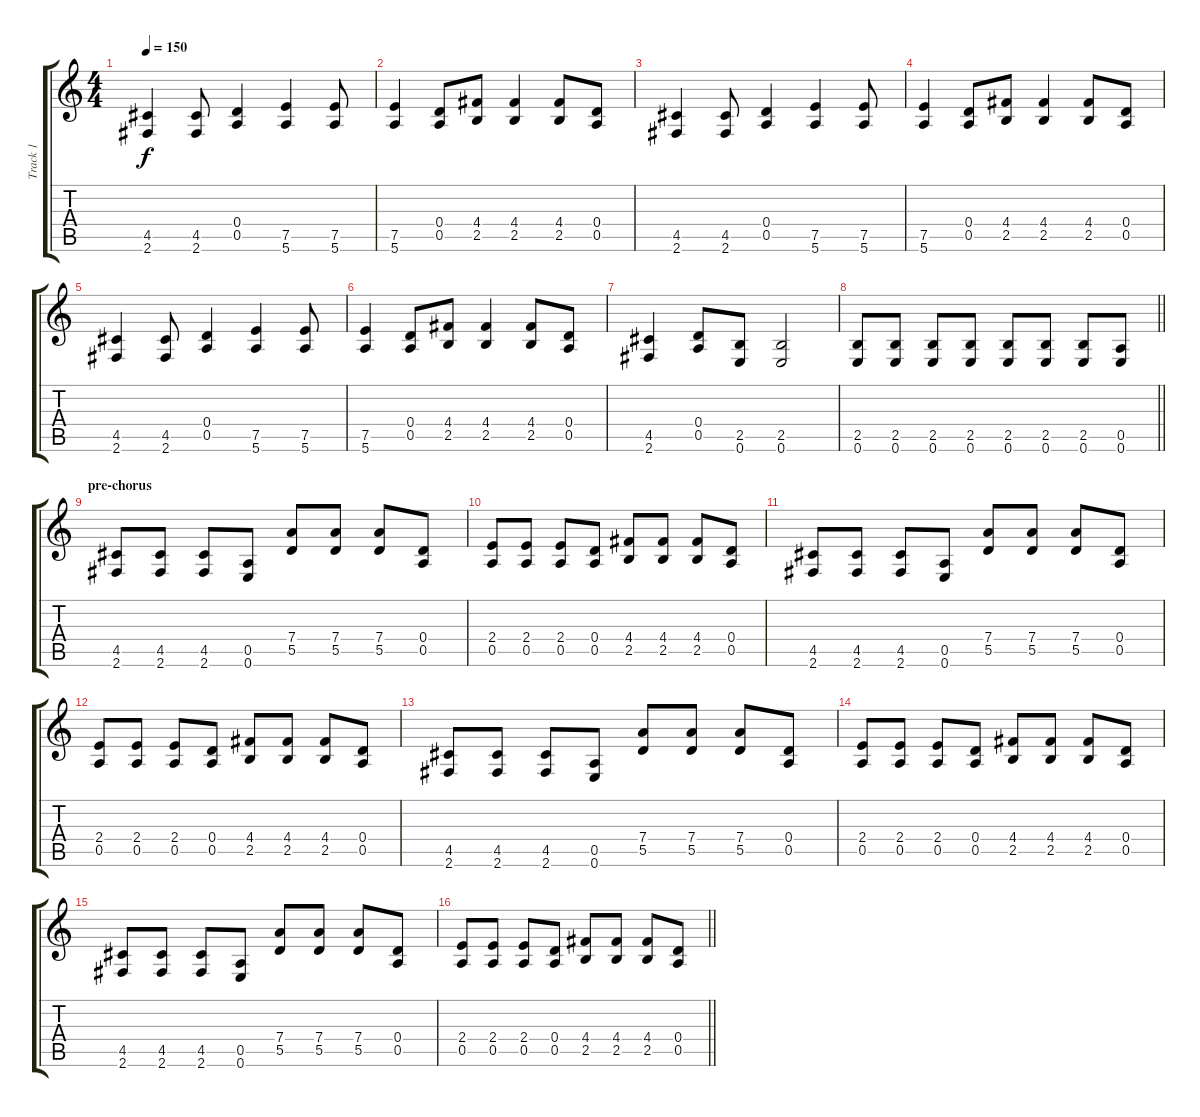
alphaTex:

\track ("Track 1" "Track 1") {instrument acousticguitarsteel}
\staff {score tabs}
\tuning (E4 B3 G3 D3 A2 E2) {hide}
\ts (4 4)
\tempo 150
\clef g2
\ks c
(4.5 2.6).4{dy f} (4.5 2.6).8 (0.4 0.5).4 (7.5 5.6).4 (7.5 5.6).8 |
(7.5 5.6).4 (0.4 0.5).8 (4.4 2.5).8 (4.4 2.5).4 (4.4 2.5).8 (0.4 0.5).8 |
(4.5 2.6).4 (4.5 2.6).8 (0.4 0.5).4 (7.5 5.6).4 (7.5 5.6).8 |
(7.5 5.6).4 (0.4 0.5).8 (4.4 2.5).8 (4.4 2.5).4 (4.4 2.5).8 (0.4 0.5).8 |
(4.5 2.6).4 (4.5 2.6).8 (0.4 0.5).4 (7.5 5.6).4 (7.5 5.6).8 |
(7.5 5.6).4 (0.4 0.5).8 (4.4 2.5).8 (4.4 2.5).4 (4.4 2.5).8 (0.4 0.5).8 |
(4.5 2.6).4 (0.4 0.5).8 (2.5 0.6).8 (2.5 0.6).2 |
\barLineRight lightlight
(2.5 0.6).8 (2.5 0.6).8 (2.5 0.6).8 (2.5 0.6).8 (2.5 0.6).8 (2.5 0.6).8 (2.5 0.6).8 (0.5 0.6).8 |
\section ("" "pre-chorus")
(4.5 2.6).8 (4.5 2.6).8 (4.5 2.6).8 (0.5 0.6).8 (7.4 5.5).8 (7.4 5.5).8 (7.4 5.5).8 (0.4 0.5).8 |
(2.4 0.5).8 (2.4 0.5).8 (2.4 0.5).8 (0.4 0.5).8 (4.4 2.5).8 (4.4 2.5).8 (4.4 2.5).8 (0.4 0.5).8 |
(4.5 2.6).8 (4.5 2.6).8 (4.5 2.6).8 (0.5 0.6).8 (7.4 5.5).8 (7.4 5.5).8 (7.4 5.5).8 (0.4 0.5).8 |
(2.4 0.5).8 (2.4 0.5).8 (2.4 0.5).8 (0.4 0.5).8 (4.4 2.5).8 (4.4 2.5).8 (4.4 2.5).8 (0.4 0.5).8 |
(4.5 2.6).8 (4.5 2.6).8 (4.5 2.6).8 (0.5 0.6).8 (7.4 5.5).8 (7.4 5.5).8 (7.4 5.5).8 (0.4 0.5).8 |
(2.4 0.5).8 (2.4 0.5).8 (2.4 0.5).8 (0.4 0.5).8 (4.4 2.5).8 (4.4 2.5).8 (4.4 2.5).8 (0.4 0.5).8 |
(4.5 2.6).8 (4.5 2.6).8 (4.5 2.6).8 (0.5 0.6).8 (7.4 5.5).8 (7.4 5.5).8 (7.4 5.5).8 (0.4 0.5).8 |
\barLineRight lightlight
(2.4 0.5).8 (2.4 0.5).8 (2.4 0.5).8 (0.4 0.5).8 (4.4 2.5).8 (4.4 2.5).8 (4.4 2.5).8 (0.4 0.5).8
